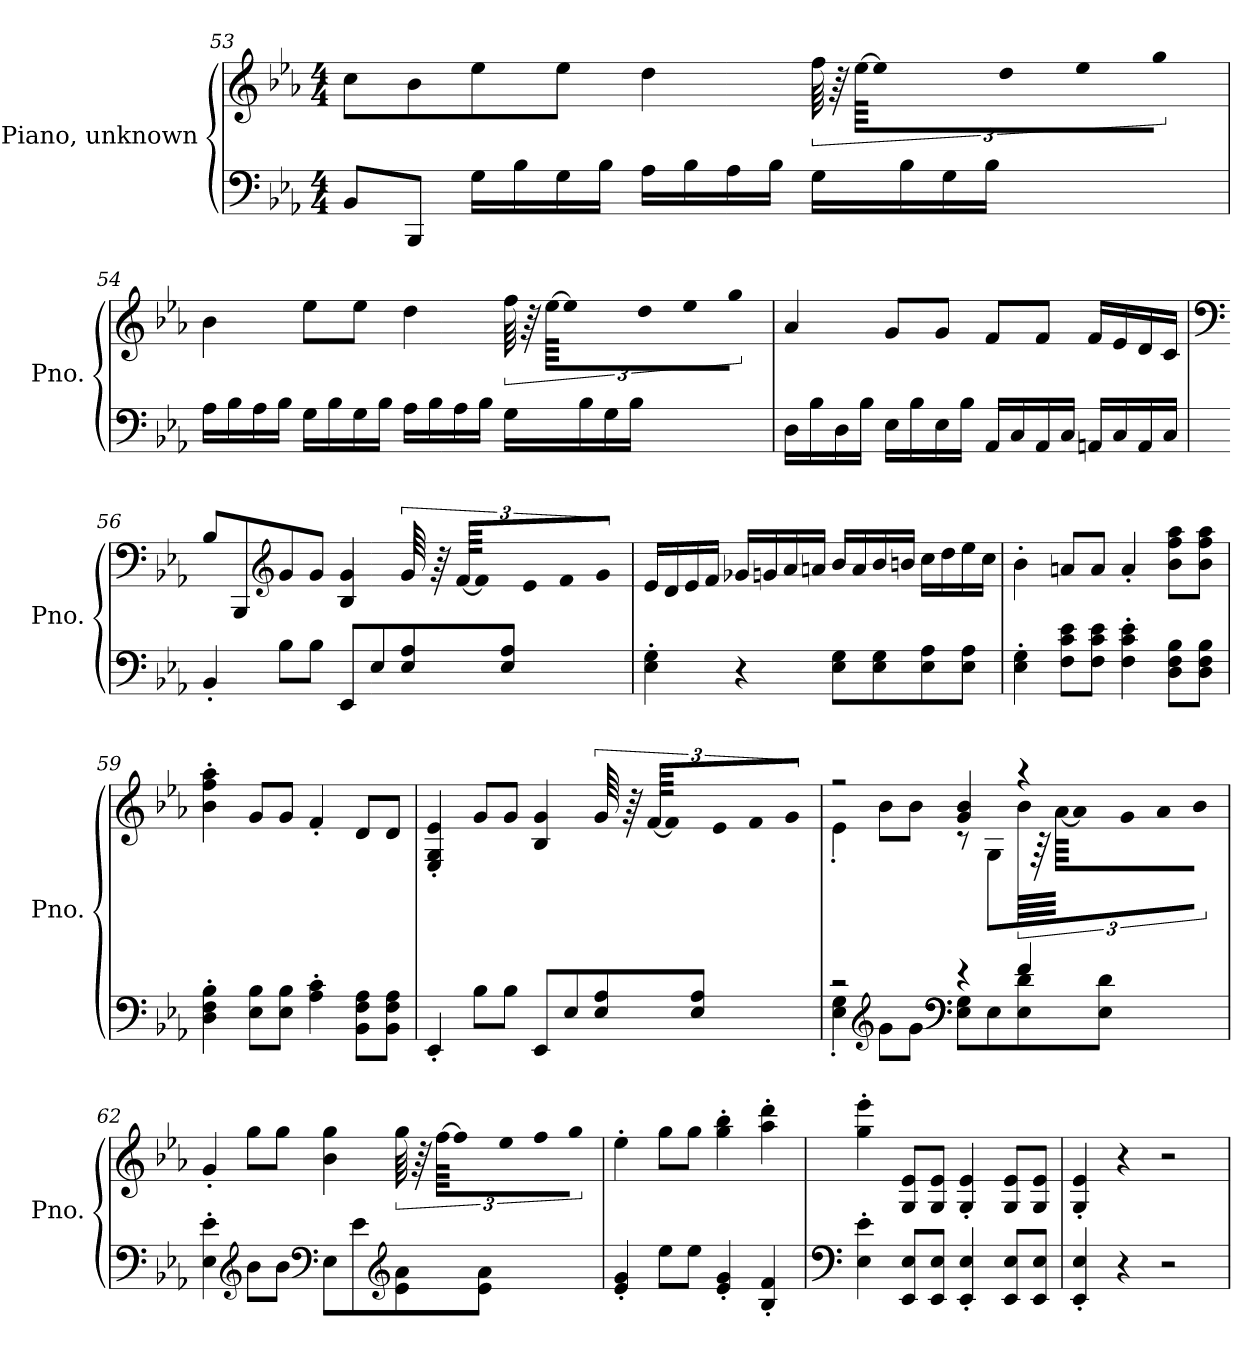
**kern	**kern
*part1	*part1
*staff2	*staff1
*I"Piano, unknown	*
*I'Pno.	*
!!LO:PB:g=z
*clefF4	*clefG2
*k[b-e-a-]	*k[b-e-a-]
*M4/4	*M4/4
=53	=53
8BB-/L	8cc\L
8BBB-/J	8b-\
16G\LL	8ee-\
16B-\	.
16G\	8ee-\J
16B-\JJ	.
16A-\LL	4dd\
16B-\	.
16A-\	.
16B-\JJ	.
16G\LL	96ff\
.	96r
.	[96ee-\KLLL
.	32ee-\J]
16B-\	16dd\
16G\	16ee-\
16B-\JJ	16gg\JJ
=54	=54
16A-\LL	4b-\
16B-\	.
16A-\	.
16B-\JJ	.
16G\LL	8ee-\L
16B-\	.
16G\	8ee-\J
16B-\JJ	.
16A-\LL	4dd\
16B-\	.
16A-\	.
16B-\JJ	.
16G\LL	96ff\
.	96r
.	[96ee-\KLLL
.	32ee-\J]
16B-\	16dd\
16G\	16ee-\
16B-\JJ	16gg\JJ
!!LO:LB:g=z
=55	=55
16D\LL	4a-/
16B-\	.
16D\	.
16B-\JJ	.
16E-\LL	8g/L
16B-\	.
16E-\	8g/J
16B-\JJ	.
16AA-/LL	8f/L
16C/	.
16AA-/	8f/J
16C/JJ	.
16AAn/LL	16f/LL
16C/	16e-/
16AA/	16d/
16C/JJ	16c/JJ
=56	=56
*	*clefF4
4BB-'/	8B-/L
.	8BBB-/
*	*clefG2
8B-\L	8g/
8B-\J	8g/J
8EE-/L	4B-/ 4g/
8E-/	.
8E-/ 8A-/	96g/
.	96r
.	[96f/KLLL
.	32f/J]
.	16e-/
8E-/ 8A-/J	16f/
.	16g/JJ
!!LO:LB:g=z
=57	=57
4E-\' 4G\'	16e-/LL
.	16d/
.	16e-/
.	16f/JJ
4r	16g-X/LL
.	16gn/
.	16a-/
.	16an/JJ
8E-\ 8G\L	16b-/LL
.	16a/
8E-\ 8G\	16b-/
.	16bn/JJ
8E-\ 8A-\	16cc\LL
.	16dd\
8E-\ 8A-\J	16ee-\
.	16cc\JJ
=58	=58
4E-\' 4G\'	4b-'\
8F\ 8c\ 8e-\L	8an/L
8F\ 8c\ 8e-\J	8a/J
4F\' 4c\' 4e-\'	4a'/
8D\ 8F\ 8B-\L	8b-\ 8ff\ 8aa-\L
8D\ 8F\ 8B-\J	8b-\ 8ff\ 8aa-\J
=59	=59
4D\' 4F\' 4B-\'	4b-\' 4ff\' 4aa-\'
8E-\ 8B-\L	8g/L
8E-\ 8B-\J	8g/J
4A-\' 4c\'	4f'/
8BB-\ 8F\ 8A-\L	8d/L
8BB-\ 8F\ 8A-\J	8d/J
!!LO:LB:g=z
=60	=60
4EE-'/	4E-/' 4G/' 4e-/'
8B-\L	8g/L
8B-\J	8g/J
8EE-/L	4B-/ 4g/
8E-/	.
8E-/ 8A-/	96g/
.	96r
.	[96f/KLLL
.	32f/J]
.	16e-/
8E-/ 8A-/J	16f/
.	16g/JJ
=61	=61
*^	*^
2r	4E-\' 4G\'	2r	4e-'\
*clefG2	*	*	*
.	8g\L	.	8b-\L
.	8g\J	.	8b-\J
*clefF4	*	*	*
4r	8E-\ 8G\L	4g/ 4b-/	8r
.	8E-\	.	8G\L
4f/	8E-\ 8d\	4r	96b-\Jkkk
.	.	.	96r
.	.	.	[96a-\KLLL
.	.	.	32a-\J]
.	.	.	16g\
.	8E-\ 8d\J	.	16a-\
.	.	.	16b-\JJ
*v	*v	*	*
*	*v	*v
!!LO:LB:g=z
=62	=62
4E-\' 4e-\'	4g'/
*clefG2	*
8b-\L	8gg\L
8b-\J	8gg\J
*clefF4	*
8E-\L	4b-\ 4gg\
8e-\	.
*clefG2	*
8e-\ 8a-\	96gg\
.	96r
.	[96ff\KLLL
.	32ff\J]
.	16ee-\
8e-\ 8a-\J	16ff\
.	16gg\JJ
=63	=63
4e-/' 4g/'	4ee-'\
8ee-\L	8gg\L
8ee-\J	8gg\J
4e-/' 4g/'	4gg\' 4bb-\'
4B-/' 4f/'	4aa-\' 4ddd\'
=64	=64
*clefF4	*
4E-\' 4e-\'	4gg\' 4eee-\'
8EE-/ 8E-/L	8G/ 8e-/L
8EE-/ 8E-/J	8G/ 8e-/J
4EE-/' 4E-/'	4G/' 4e-/'
8EE-/ 8E-/L	8G/ 8e-/L
8EE-/ 8E-/J	8G/ 8e-/J
=65	=65
4EE-/' 4E-/'	4G/' 4e-/'
4r	4r
2r	2r
=	=
*-	*-
